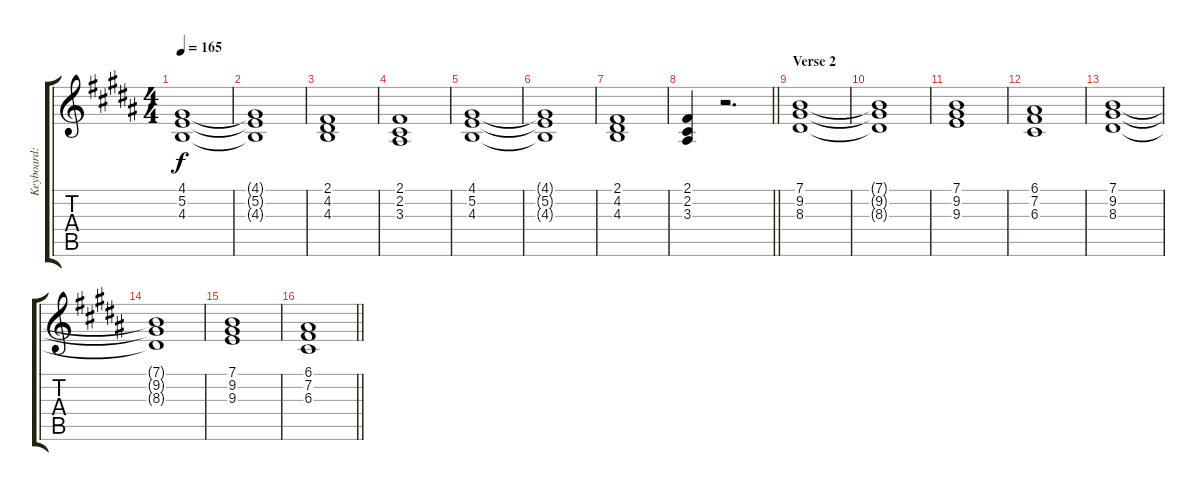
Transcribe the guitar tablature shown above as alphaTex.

\track ("Keyboard: Juha Mäenpää" "Keyboard: ") {instrument stringensemble1}
\staff {score tabs}
\tuning (E4 B3 G3 D3 A2 E2) {hide}
\ts (4 4)
\tempo 165
\clef g2
\ks g#minor
(4.1 5.2 4.3).1{dy f} |
(4.1{t} 5.2{t} 4.3{t}).1 |
(2.1 4.2 4.3).1 |
(2.1 2.2 3.3).1 |
(4.1 5.2 4.3).1 |
(4.1{t} 5.2{t} 4.3{t}).1 |
(2.1 4.2 4.3).1 |
\barLineRight lightlight
(2.1 2.2 3.3).4 r.2{d} |
\section ("" "Verse 2")
(7.1 9.2 8.3).1 |
(7.1{t} 9.2{t} 8.3{t}).1 |
(7.1 9.2 9.3).1 |
(6.1 7.2 6.3).1 |
(7.1 9.2 8.3).1 |
(7.1{t} 9.2{t} 8.3{t}).1 |
(7.1 9.2 9.3).1 |
\barLineRight lightlight
(6.1 7.2 6.3).1
